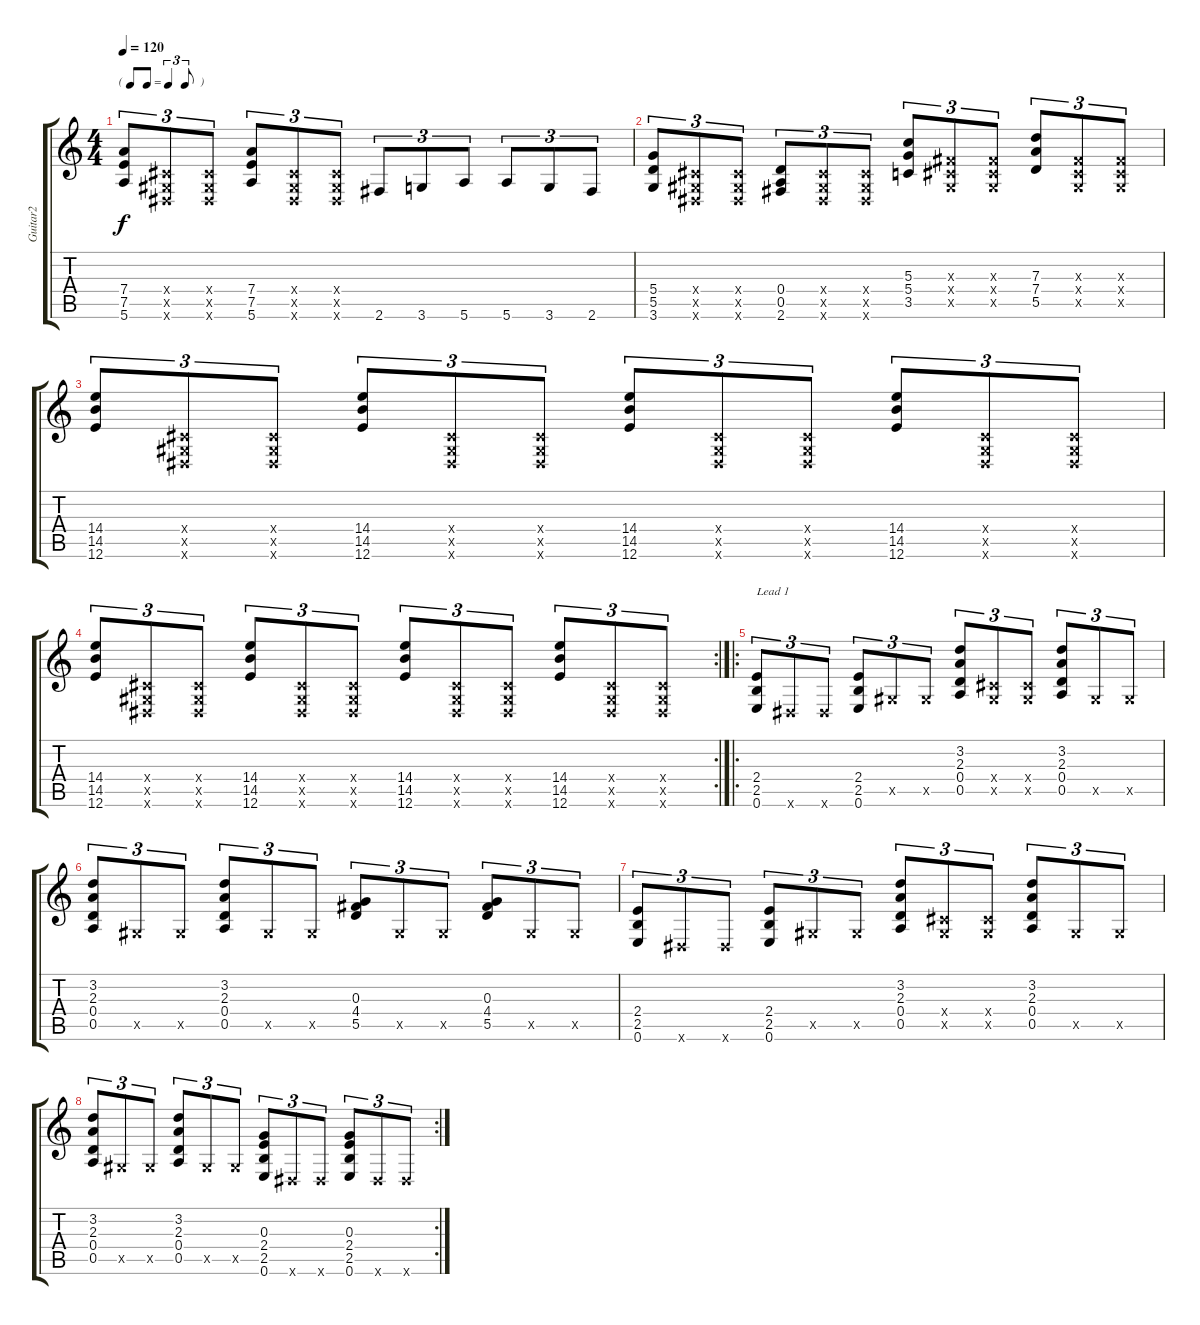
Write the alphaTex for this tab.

\track ("Guitar2" "Guitar2") {instrument distortionguitar}
\staff {score tabs}
\tuning (E4 B3 G3 D3 A2 E2) {hide}
\ts (4 4)
\tf triplet8th
\tempo 120
\clef g2
\ks c
(7.4 7.5 5.6).8{tu (3 2) dy f} (-1.4{x} -1.5{x} -1.6{x}).8{tu (3 2)} (-1.4{x} -1.5{x} -1.6{x}).8{tu (3 2)} (7.4 7.5 5.6).8{tu (3 2)} (-1.4{x} -1.5{x} -1.6{x}).8{tu (3 2)} (-1.4{x} -1.5{x} -1.6{x}).8{tu (3 2)} 2.6.8{tu (3 2)} 3.6.8{tu (3 2)} 5.6.8{tu (3 2)} 5.6.8{tu (3 2)} 3.6.8{tu (3 2)} 2.6.8{tu (3 2)} |
(5.4 5.5 3.6).8{tu (3 2)} (-1.4{x} -1.5{x} -1.6{x}).8{tu (3 2)} (-1.4{x} -1.5{x} -1.6{x}).8{tu (3 2)} (0.4 0.5 2.6).8{tu (3 2)} (-1.4{x} -1.5{x} -1.6{x}).8{tu (3 2)} (-1.4{x} -1.5{x} -1.6{x}).8{tu (3 2)} (5.3 5.4 3.5).8{tu (3 2)} (-1.3{x} -1.4{x} -1.5{x}).8{tu (3 2)} (-1.3{x} -1.4{x} -1.5{x}).8{tu (3 2)} (7.3 7.4 5.5).8{tu (3 2)} (-1.3{x} -1.4{x} -1.5{x}).8{tu (3 2)} (-1.3{x} -1.4{x} -1.5{x}).8{tu (3 2)} |
(14.4 14.5 12.6).8{tu (3 2)} (-1.4{x} -1.5{x} -1.6{x}).8{tu (3 2)} (-1.4{x} -1.5{x} -1.6{x}).8{tu (3 2)} (14.4 14.5 12.6).8{tu (3 2)} (-1.4{x} -1.5{x} -1.6{x}).8{tu (3 2)} (-1.4{x} -1.5{x} -1.6{x}).8{tu (3 2)} (14.4 14.5 12.6).8{tu (3 2)} (-1.4{x} -1.5{x} -1.6{x}).8{tu (3 2)} (-1.4{x} -1.5{x} -1.6{x}).8{tu (3 2)} (14.4 14.5 12.6).8{tu (3 2)} (-1.4{x} -1.5{x} -1.6{x}).8{tu (3 2)} (-1.4{x} -1.5{x} -1.6{x}).8{tu (3 2)} |
\rc 2
(14.4 14.5 12.6).8{tu (3 2)} (-1.4{x} -1.5{x} -1.6{x}).8{tu (3 2)} (-1.4{x} -1.5{x} -1.6{x}).8{tu (3 2)} (14.4 14.5 12.6).8{tu (3 2)} (-1.4{x} -1.5{x} -1.6{x}).8{tu (3 2)} (-1.4{x} -1.5{x} -1.6{x}).8{tu (3 2)} (14.4 14.5 12.6).8{tu (3 2)} (-1.4{x} -1.5{x} -1.6{x}).8{tu (3 2)} (-1.4{x} -1.5{x} -1.6{x}).8{tu (3 2)} (14.4 14.5 12.6).8{tu (3 2)} (-1.4{x} -1.5{x} -1.6{x}).8{tu (3 2)} (-1.4{x} -1.5{x} -1.6{x}).8{tu (3 2)} |
\ro
(2.4 2.5 0.6).8{tu (3 2) txt "Lead 1"} -1.6{x}.8{tu (3 2)} -1.6{x}.8{tu (3 2)} (2.4 2.5 0.6).8{tu (3 2)} -1.5{x}.8{tu (3 2)} -1.5{x}.8{tu (3 2)} (3.2 2.3 0.4 0.5).8{tu (3 2)} (-1.4{x} -1.5{x}).8{tu (3 2)} (-1.4{x} -1.5{x}).8{tu (3 2)} (3.2 2.3 0.4 0.5).8{tu (3 2)} -1.5{x}.8{tu (3 2)} -1.5{x}.8{tu (3 2)} |
(3.2 2.3 0.4 0.5).8{tu (3 2)} -1.5{x}.8{tu (3 2)} -1.5{x}.8{tu (3 2)} (3.2 2.3 0.4 0.5).8{tu (3 2)} -1.5{x}.8{tu (3 2)} -1.5{x}.8{tu (3 2)} (0.3 4.4 5.5).8{tu (3 2)} -1.5{x}.8{tu (3 2)} -1.5{x}.8{tu (3 2)} (0.3 4.4 5.5).8{tu (3 2)} -1.5{x}.8{tu (3 2)} -1.5{x}.8{tu (3 2)} |
(2.4 2.5 0.6).8{tu (3 2)} -1.6{x}.8{tu (3 2)} -1.6{x}.8{tu (3 2)} (2.4 2.5 0.6).8{tu (3 2)} -1.5{x}.8{tu (3 2)} -1.5{x}.8{tu (3 2)} (3.2 2.3 0.4 0.5).8{tu (3 2)} (-1.4{x} -1.5{x}).8{tu (3 2)} (-1.4{x} -1.5{x}).8{tu (3 2)} (3.2 2.3 0.4 0.5).8{tu (3 2)} -1.5{x}.8{tu (3 2)} -1.5{x}.8{tu (3 2)} |
\rc 2
(3.2 2.3 0.4 0.5).8{tu (3 2)} -1.5{x}.8{tu (3 2)} -1.5{x}.8{tu (3 2)} (3.2 2.3 0.4 0.5).8{tu (3 2)} -1.5{x}.8{tu (3 2)} -1.5{x}.8{tu (3 2)} (0.3 2.4 2.5 0.6).8{tu (3 2)} -1.6{x}.8{tu (3 2)} -1.6{x}.8{tu (3 2)} (0.3 2.4 2.5 0.6).8{tu (3 2)} -1.6{x}.8{tu (3 2)} -1.6{x}.8{tu (3 2)}
